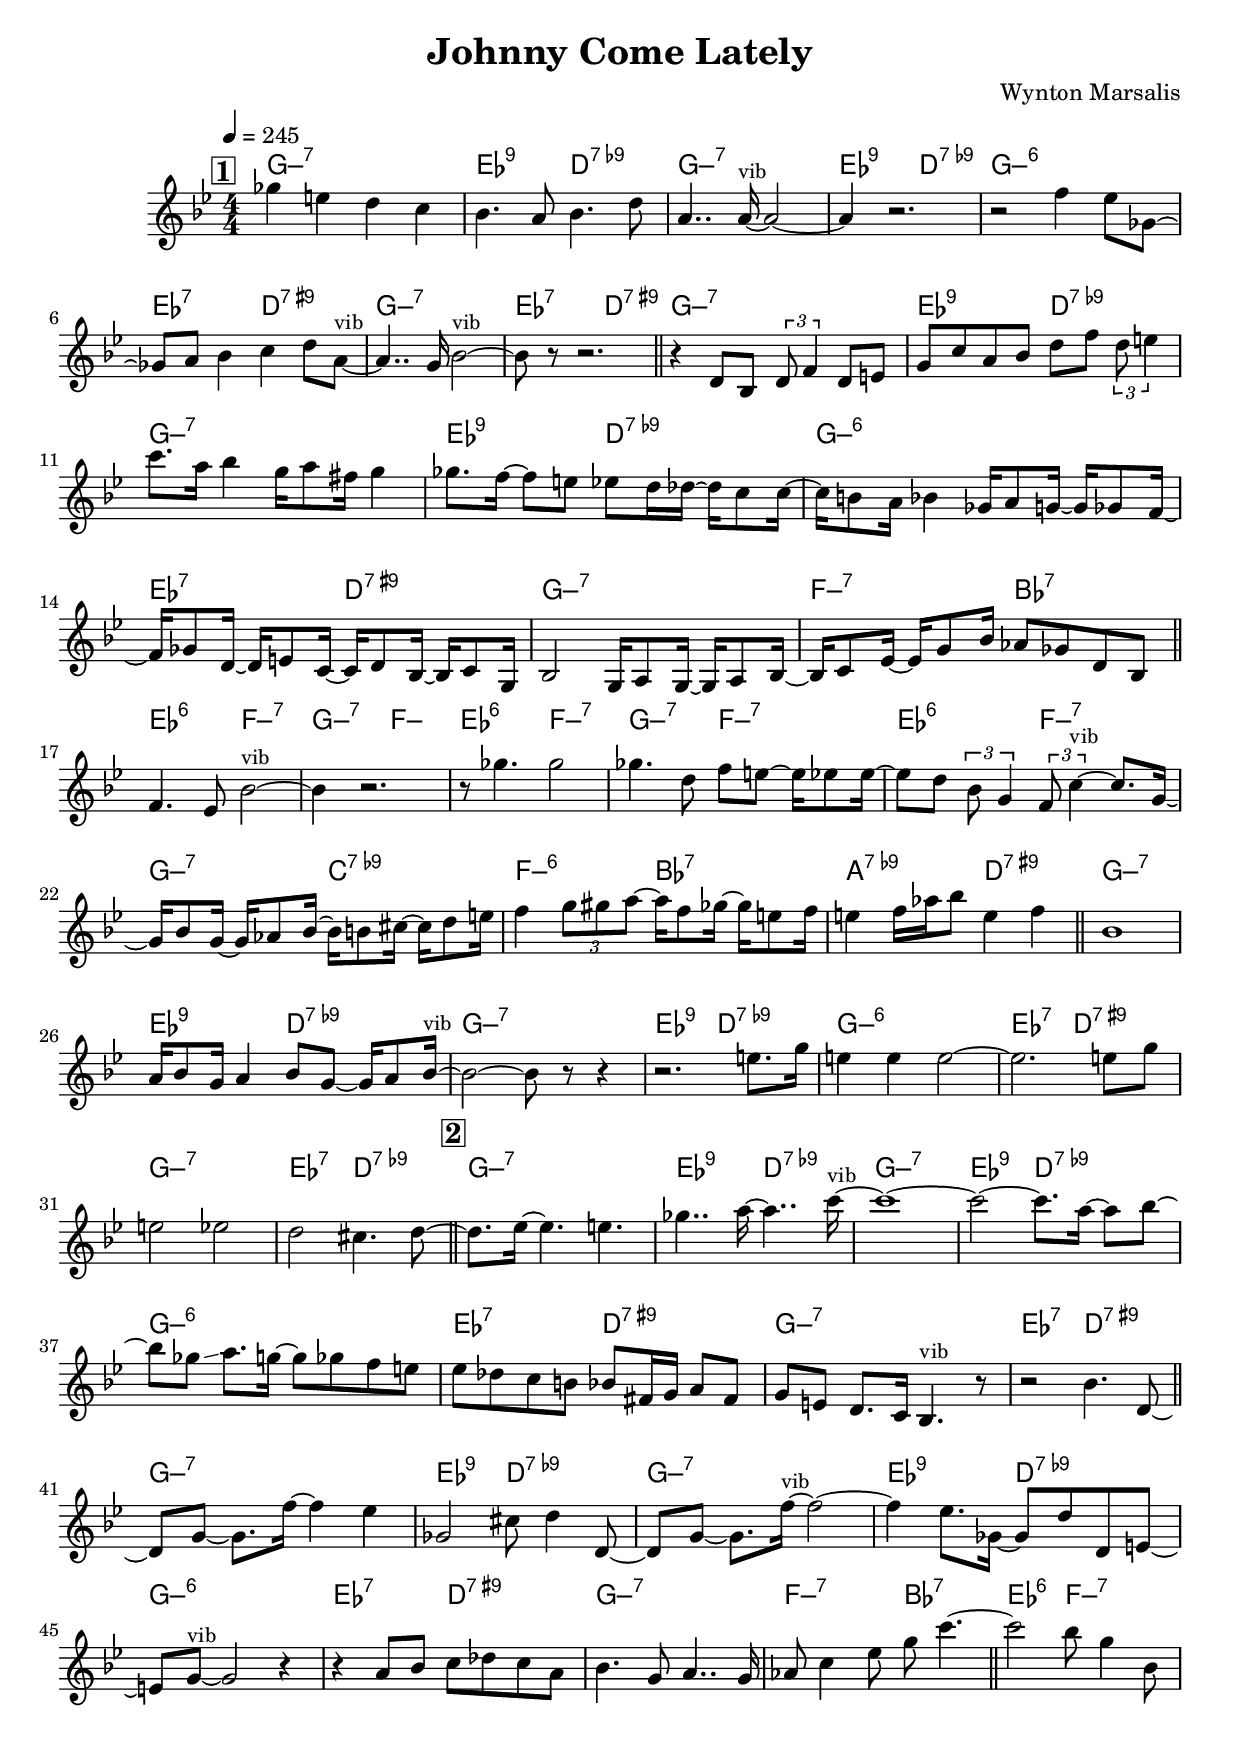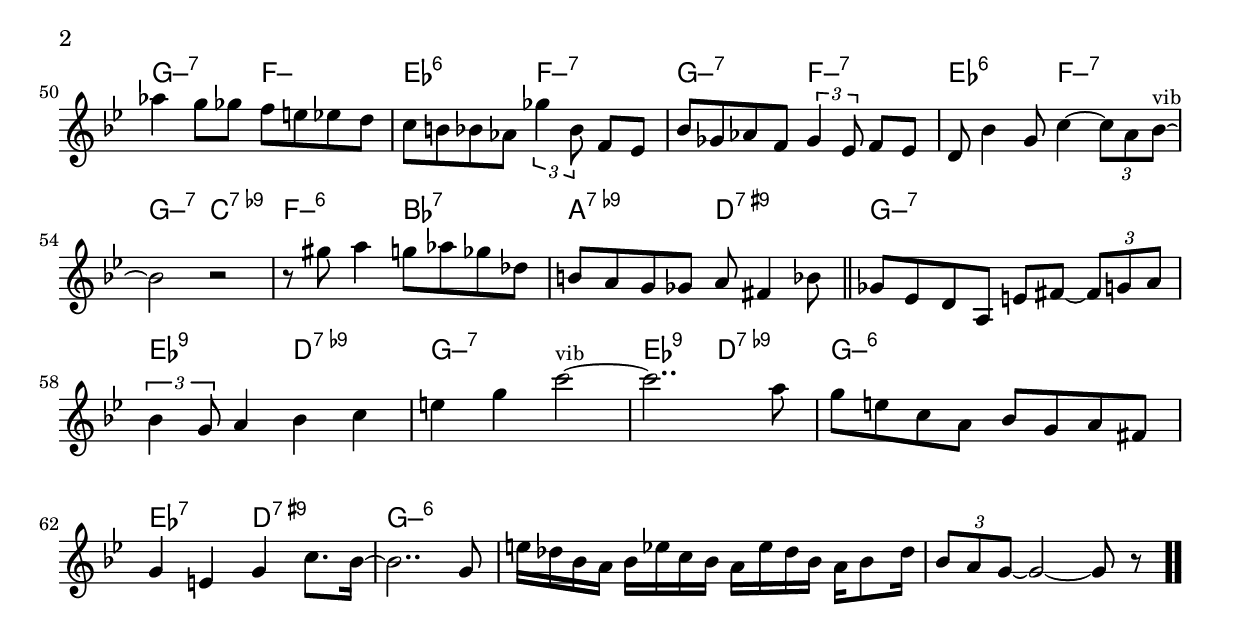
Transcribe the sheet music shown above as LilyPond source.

\version "2.13.2"

#(ly:set-option 'point-and-click #f)

\header {
  title = "Johnny Come Lately"
  composer = "Wynton Marsalis"
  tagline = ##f
}
global =
{
    \override Staff.TimeSignature #'style = #'()
    \time 4/4
    \clef "treble"
    \key g \minor
    \override Rest #'direction = #'0
    \override MultiMeasureRest #'staff-position = #0
}
\score
{
<<
    \transpose c' c'

    \new ChordNames { \chords {
      \set majorSevenSymbol = \markup { "maj7" }
      \set minorChordModifier = \markup { \char ##x2013 }
      
      | g1:min7 | es2:9 d2:9- | g1:min7 | es2:9 d2:9- | g1:min6 | es2:7 d2:9+ | g1:min7 | es2:7 d2:9+ 
      | g1:min7 | es2:9 d2:9- | g1:min7 | es2:9 d2:9- | g1:min6 | es2:7 d2:9+ | g1:min7 | f2:min7 bes2:7 
      | es2:6 f2:min7 | g2:min7 f2:min | es2:6 f2:min7 | g2:min7 f2:min7 | es2:6 f2:min7 | g2:min7 c2:9- | f2:min6 bes2:7 | a2:9- d2:9+ 
      | g1:min7 | es2:9 d2:9- | g1:min7 | es2:9 d2:9- | g1:min6 | es2:7 d2:9+ | g1:min7 | es2:7 d2:9- 
      | g1:min7 | es2:9 d2:9- | g1:min7 | es2:9 d2:9- | g1:min6 | es2:7 d2:9+ | g1:min7 | es2:7 d2:9+ 
      | g1:min7 | es2:9 d2:9- | g1:min7 | es2:9 d2:9- | g1:min6 | es2:7 d2:9+ | g1:min7 | f2:min7 bes2:7 
      | es2:6 f2:min7 | g2:min7 f2:min | es2:6 f2:min7 | g2:min7 f2:min7 | es2:6 f2:min7 | g2:min7 c2:9- | f2:min6 bes2:7 | a2:9- d2:9+ 
      | g1:min7 | es2:9 d2:9- | g1:min7 | es2:9 d2:9- | g1:min6 | es2:7 d2:9+ | g1:min6|
      }
      }

    \new Staff
    <<
    \transpose c' c'

    {
      \global
  		%\override Score.MetronomeMark #'transparent = ##t
  		%\override Score.MetronomeMark #'stencil = ##f
  		
  		\override HorizontalBracket #'direction = #UP
  		\override HorizontalBracket #'bracket-flare = #'(0 . 0)
  		
  		\override TextSpanner #'dash-fraction = #1.0
  		\override TextSpanner #'bound-details #'left #'text = \markup{ \concat{\draw-line #'(0 . -1.0) \draw-line #'(1.0 . 0) }}
  		\override TextSpanner #'bound-details #'right #'text = \markup{ \concat{ \draw-line #'(1.0 . 0) \draw-line #'(0 . -1.0) }}
          \set Score.markFormatter = #format-mark-box-numbers


      \tempo 4 = 245
      \set Score.currentBarNumber = #1
     
      \bar "||" \mark \default ges''4 e''4 d''4 c''4 
      | bes'4. a'8 bes'4. d''8 
      | a'4.. a'16~^\markup{\left-align \small vib} a'2~ 
      | a'4 r2. 
      | r2 f''4 es''8 ges'8~ 
      | ges'8 a'8 bes'4 c''4 d''8 a'8~^\markup{\left-align \small vib} 
      | a'4.. g'16 bes'2~^\markup{\left-align \small vib} 
      | bes'8 r8 r2. 
      \bar "||" r4 d'8 bes8 \tuplet 3/2 {d'8 f'4} d'8 e'8 
      | g'8 c''8 a'8 bes'8 d''8 f''8 \tuplet 3/2 {d''8 e''4} 
      | c'''8. a''16 bes''4 g''16 a''8 fis''16 g''4 
      | ges''8. f''16~ f''8 e''8 es''8 d''16 des''16~ des''16 c''8 c''16~ 
      | c''16 b'8 a'16 bes'4 ges'16 a'8 g'16~ g'16 ges'8 f'16~ 
      | f'16 ges'8 d'16~ d'16 e'8 c'16~ c'16 d'8 bes16~ bes16 c'8 g16 
      | bes2 g16 a8 g16~ g16 a8 bes16~ 
      | bes16 c'8 es'16~ es'16 g'8 bes'16 aes'8 ges'8 d'8 bes8 
      \bar "||" f'4. es'8 bes'2~^\markup{\left-align \small vib} 
      | bes'4 r2. 
      | r8 ges''4. ges''2 
      | ges''4. d''8 f''8 e''8~ e''16 es''8 es''16~ 
      | es''8 d''8 \tuplet 3/2 {bes'8 g'4} \tuplet 3/2 {f'8 c''4~^\markup{\left-align \small vib}} c''8. g'16~ 
      | g'16 bes'8 g'16~ g'16 aes'8 bes'16~ bes'16 b'8 cis''16~ cis''16 d''8 e''16 
      | f''4 \tuplet 3/2 {g''8 gis''8 a''8~} a''16 f''8 ges''16~ ges''16 e''8 f''16 
      | e''4 f''16 aes''16 bes''8 e''4 f''4 
      \bar "||" bes'1 
      | a'16 bes'8 g'16 a'4 bes'8 g'8~ g'16 a'8 bes'16~^\markup{\left-align \small vib} 
      | bes'2~ bes'8 r8 r4 
      | r2. e''8. g''16 
      | e''4 e''4 e''2~ 
      | e''2. e''8 g''8 
      | e''2 es''2 
      | d''2 cis''4. d''8~ 
      \bar "||" \mark \default d''8. es''16~ es''4. e''4. 
      | ges''4.. a''16~ a''4.. c'''16~^\markup{\left-align \small vib} 
      | c'''1~ 
      | c'''2~ c'''8. a''16~ a''8 bes''8~ 
      | bes''8 ges''8\glissando  a''8. g''16~ g''8 ges''8 f''8 e''8 
      | es''8 des''8 c''8 b'8 bes'8 fis'16 g'16 a'8 fis'8 
      | g'8 e'8 d'8. c'16 bes4.^\markup{\left-align \small vib} r8 
      | r2 bes'4. d'8~ 
      \bar "||" d'8 g'8~ g'8. f''16~ f''4 es''4 
      | ges'2 cis''8 d''4 d'8~ 
      | d'8 g'8~ g'8. f''16~^\markup{\left-align \small vib} f''2~ 
      | f''4 es''8. ges'16~ ges'8 d''8 d'8 e'8~ 
      | e'8 g'8~^\markup{\left-align \small vib} g'2 r4 
      | r4 a'8 bes'8 c''8 des''8 c''8 a'8 
      | bes'4. g'8 a'4.. g'16 
      | aes'8 c''4 es''8 g''8 c'''4.~ 
      \bar "||" c'''2 bes''8 g''4 bes'8 
      | aes''4 g''8 ges''8 f''8 e''8 es''8 d''8 
      | c''8 b'8 bes'8 aes'8 \tuplet 3/2 {ges''4 bes'8} f'8 es'8 
      | bes'8 ges'8 aes'8 f'8 \tuplet 3/2 {ges'4 es'8} f'8 es'8 
      | d'8 bes'4 g'8 c''4~ \tuplet 3/2 {c''8 a'8 bes'8~^\markup{\left-align \small vib}} 
      | bes'2 r2 
      | r8 gis''8 a''4 g''8 aes''8 ges''8 des''8 
      | b'8 a'8 g'8 ges'8 a'8 fis'4 bes'8 
      \bar "||" ges'8 es'8 d'8 a8 e'8 fis'8~ \tuplet 3/2 {fis'8 g'8 a'8} 
      | \tuplet 3/2 {bes'4 g'8} a'4 bes'4 c''4 
      | e''4 g''4 c'''2~^\markup{\left-align \small vib} 
      | c'''2.. a''8 
      | g''8 e''8 c''8 a'8 bes'8 g'8 a'8 fis'8 
      | g'4 e'4 g'4 c''8. bes'16~ 
      | bes'2.. g'8 
      | e''16 des''16 bes'16 a'16 bes'16 es''16 c''16 bes'16 a'16 es''16 des''16 bes'16 a'16 bes'8 des''16 
      | \tuplet 3/2 {bes'8 a'8 g'8~} g'2~ g'8 r8\bar  ".."
    }
    >>
>>    
}
